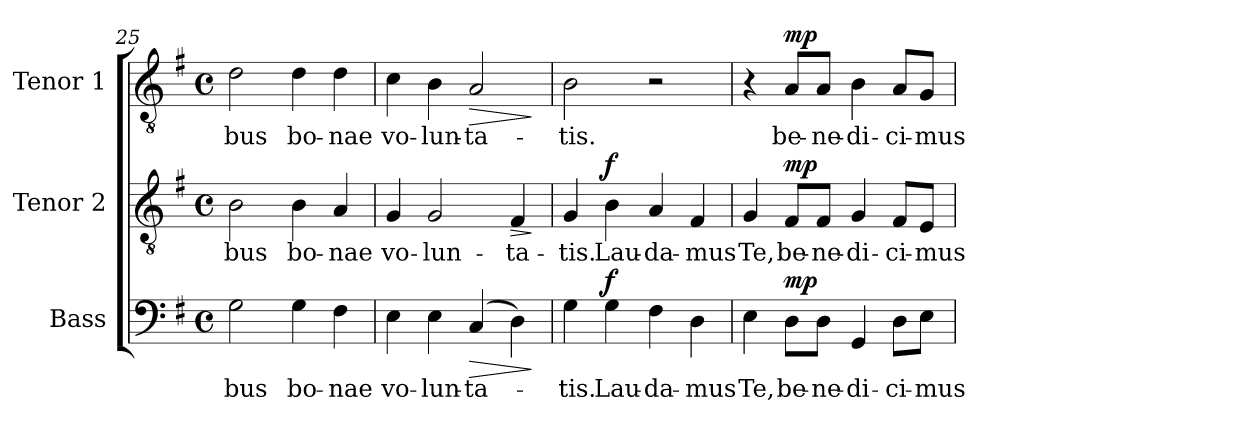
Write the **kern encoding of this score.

**kern	**text	**dynam	**kern	**text	**dynam	**kern	**text	**dynam
*part3	*part3	*part3	*part2	*part2	*part2	*part1	*part1	*part1
*staff3	*staff3	*staff3	*staff2	*staff2	*staff2	*staff1	*staff1	*staff1
*I"Bass	*	*	*I"Tenor 2	*	*	*I"Tenor 1	*	*
*I'B.	*	*	*I'T. 2	*	*	*I'T. 1	*	*
*clefF4	*	*	*clefGv2	*	*	*clefGv2	*	*
*k[f#]	*	*	*k[f#]	*	*	*k[f#]	*	*
*G:	*	*	*G:	*	*	*G:	*	*
*M4/4	*	*	*M4/4	*	*	*M4/4	*	*
*met(c)	*	*	*met(c)	*	*	*met(c)	*	*
=25	=25	=25	=25	=25	=25	=25	=25	=25
!	!LO:LY:b	!	!	!LO:LY:b	!	!	!LO:LY:b	!
2G\	-bus	.	2B\	-bus	.	2d\	-bus	.
!	!LO:LY:b	!	!	!LO:LY:b	!	!	!LO:LY:b	!
4G\	bo-	.	4B\	bo-	.	4d\	bo-	.
!	!LO:LY:b	!	!	!LO:LY:b	!	!	!LO:LY:b	!
4F#\	-nae	.	4A/	-nae	.	4d\	-nae	.
=26	=26	=26	=26	=26	=26	=26	=26	=26
!	!LO:LY:b	!	!	!LO:LY:b	!	!	!LO:LY:b	!
4E\	vo-	.	4G/	vo-	.	4c\	vo-	.
!	!LO:LY:b	!	!	!LO:LY:b	!	!	!LO:LY:b	!
4E\	-lun-	.	2G/	-lun-	.	4B\	-lun-	.
!	!LO:LY:b	!LO:HP:b	!	!	!	!	!LO:LY:b	!LO:HP:b
(4C/	-ta-	>	.	.	.	2A/	-ta-	>
!	!	!	!	!LO:LY:b	!LO:HP:b	!	!	!
4D\)	.	.	4F#/	-ta-	>	.	.	.
.	.	]	.	.	]	.	.	]
=27	=27	=27	=27	=27	=27	=27	=27	=27
!	!LO:LY:b	!	!	!LO:LY:b	!	!	!LO:LY:b	!
4G\	-tis.	.	4G/	-tis.	.	2B\	-tis.	.
!	!LO:LY:b	!LO:DY:a	!	!LO:LY:b	!LO:DY:a	!	!	!
4G\	Lau-	f	4B\	Lau-	f	.	.	.
!	!LO:LY:b	!	!	!LO:LY:b	!	!	!	!
4F#\	-da-	.	4A/	-da-	.	2r	.	.
!	!LO:LY:b	!	!	!LO:LY:b	!	!	!	!
4D\	-mus	.	4F#/	-mus	.	.	.	.
!!LO:LB:g=z
=28	=28	=28	=28	=28	=28	=28	=28	=28
!	!LO:LY:b	!	!	!LO:LY:b	!	!	!	!
4E\	Te,	.	4G/	Te,	.	4r	.	.
!	!LO:LY:b	!LO:DY:a	!	!LO:LY:b	!LO:DY:a	!	!LO:LY:b	!LO:DY:a
8D\L	be-	mp	8F#/L	be-	mp	8A/L	be-	mp
!	!LO:LY:b	!	!	!LO:LY:b	!	!	!LO:LY:b	!
8D\J	-ne-	.	8F#/J	-ne-	.	8A/J	-ne-	.
!	!LO:LY:b	!	!	!LO:LY:b	!	!	!LO:LY:b	!
4GG/	-di-	.	4G/	-di-	.	4B\	-di-	.
!	!LO:LY:b	!	!	!LO:LY:b	!	!	!LO:LY:b	!
8D\L	-ci-	.	8F#/L	-ci-	.	8A/L	-ci-	.
!	!LO:LY:b	!	!	!LO:LY:b	!	!	!LO:LY:b	!
8E\J	-mus	.	8E/J	-mus	.	8G/J	-mus	.
=	=	=	=	=	=	=	=	=
*-	*-	*-	*-	*-	*-	*-	*-	*-
